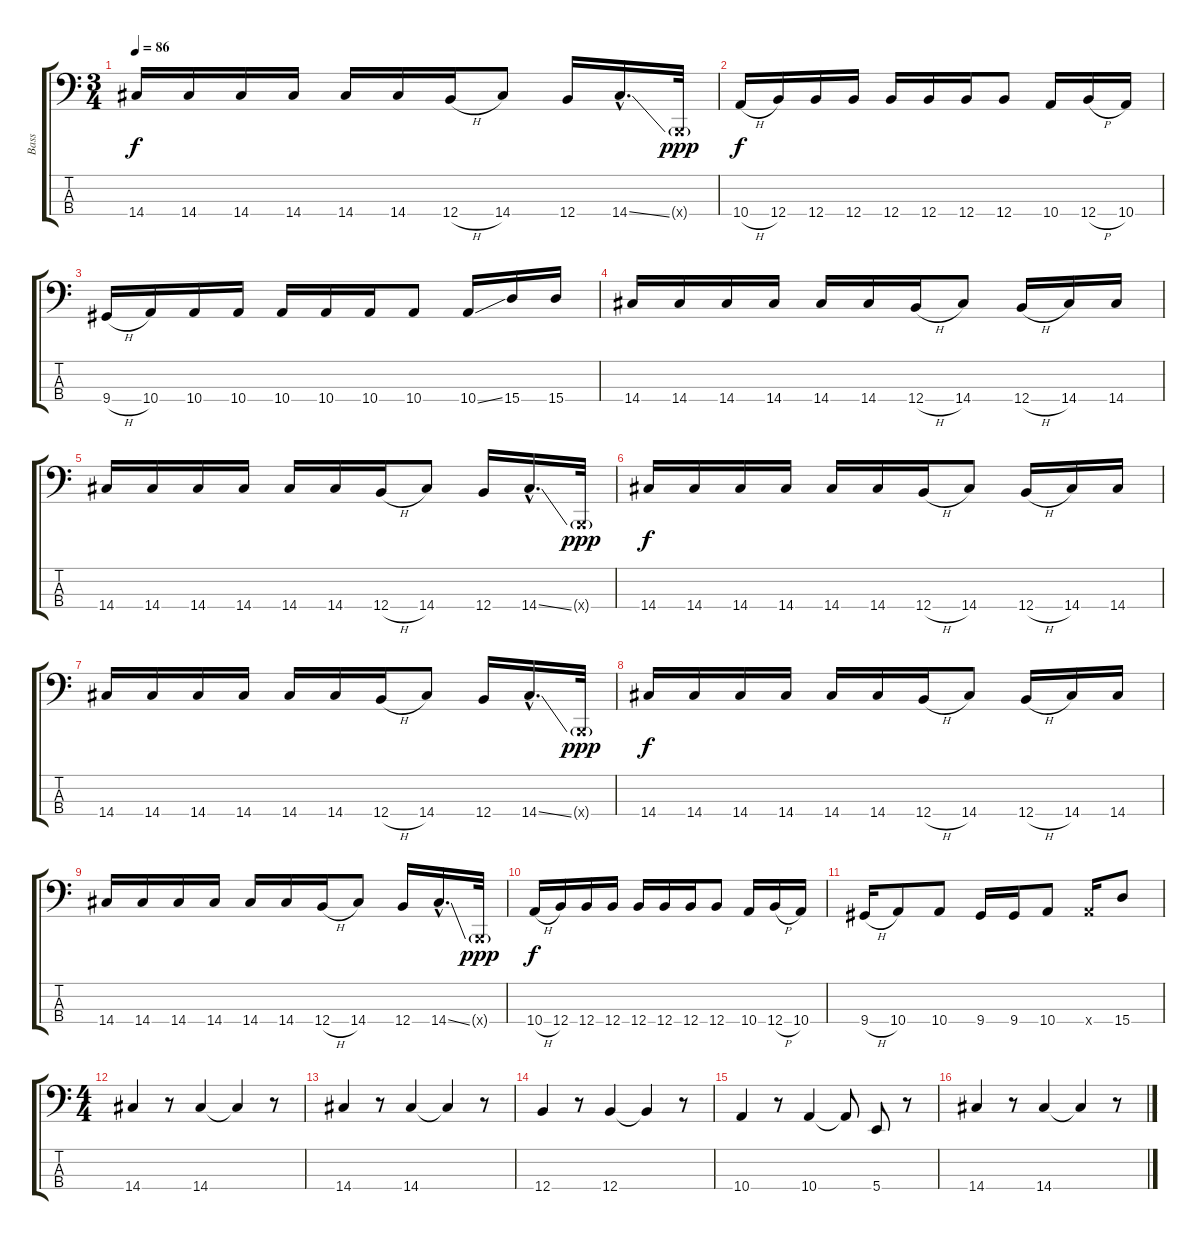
\track ("Bass" "Bass") {instrument electricbassfinger}
\staff {score tabs}
\tuning (E2 B1 Gb1 B0) {hide}
\ts (3 4)
\tempo 86
\clef f4
\ks c
14.4.16{dy f} 14.4.16 14.4.16 14.4.16 14.4.16 14.4.16 12.4{h}.16 14.4.8 12.4.16 14.4{ss hac}.16{d} 0.4{g x}.32{dy ppp} |
10.4{h}.16{dy f} 12.4.16 12.4.16 12.4.16 12.4.16 12.4.16 12.4.16 12.4.8 10.4.16 12.4{h}.16 10.4.16 |
9.4{h}.16 10.4.16 10.4.16 10.4.16 10.4.16 10.4.16 10.4.16 10.4.8 10.4{ss}.16 15.4.16 15.4.16 |
14.4.16 14.4.16 14.4.16 14.4.16 14.4.16 14.4.16 12.4{h}.16 14.4.8 12.4{h}.16 14.4.16 14.4.16 |
14.4.16 14.4.16 14.4.16 14.4.16 14.4.16 14.4.16 12.4{h}.16 14.4.8 12.4.16 14.4{ss hac}.16{d} 0.4{g x}.32{dy ppp} |
14.4.16{dy f} 14.4.16 14.4.16 14.4.16 14.4.16 14.4.16 12.4{h}.16 14.4.8 12.4{h}.16 14.4.16 14.4.16 |
14.4.16 14.4.16 14.4.16 14.4.16 14.4.16 14.4.16 12.4{h}.16 14.4.8 12.4.16 14.4{ss hac}.16{d} 0.4{g x}.32{dy ppp} |
14.4.16{dy f} 14.4.16 14.4.16 14.4.16 14.4.16 14.4.16 12.4{h}.16 14.4.8 12.4{h}.16 14.4.16 14.4.16 |
14.4.16 14.4.16 14.4.16 14.4.16 14.4.16 14.4.16 12.4{h}.16 14.4.8 12.4.16 14.4{ss hac}.16{d} 0.4{g x}.32{dy ppp} |
10.4{h}.16{dy f} 12.4.16 12.4.16 12.4.16 12.4.16 12.4.16 12.4.16 12.4.8 10.4.16 12.4{h}.16 10.4.16 |
9.4{h}.16 10.4.8 10.4.8 9.4.16 9.4.16 10.4.8 10.4{x}.16 15.4.8 |
\ts (4 4)
14.4.4{volume 13 instrument electricbassfinger} r.8 14.4.4 14.4{t}.4 r.8 |
14.4.4 r.8 14.4.4 14.4{t}.4 r.8 |
12.4.4 r.8 12.4.4 12.4{t}.4 r.8 |
10.4.4 r.8 10.4.4 10.4{t}.8 5.4.8 r.8 |
14.4.4{volume 13 instrument electricbassfinger} r.8 14.4.4 14.4{t}.4 r.8
